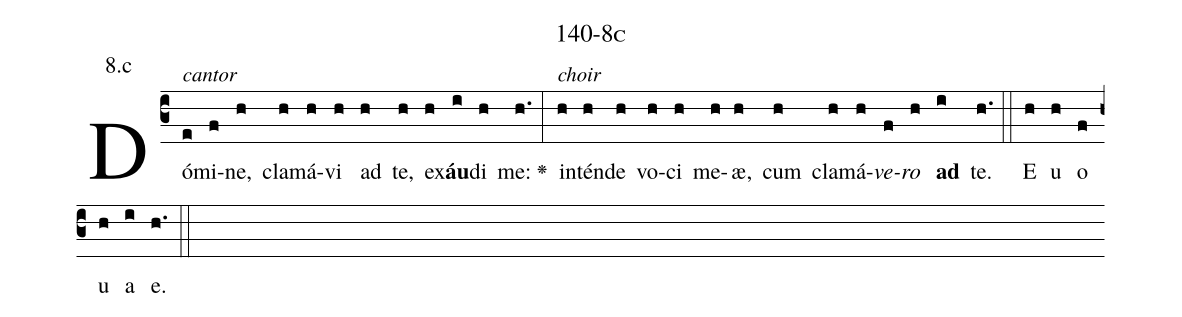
name: 140-8c;
annotation: 8.c;
%%
(c3)<alt>cantor</alt>Dó(e)mi(f)ne,(h) cla(h)má(h)vi(h) ad(h) te,(h) ex(h)<b>áu</b>(i)di(h) me:(h.) <v>\greheightstar</v>(:)<alt>choir</alt> in(h)tén(h)de(h) vo(h)ci(h) me(h)æ,(h) cum(h) cla(h)má(h)<i>ve</i>(f)<i>ro</i>(h) <b>ad</b>(i) te.(h.) (::) E(h) u(h) o(f) u(h) a(i) e.(h.) (::)
